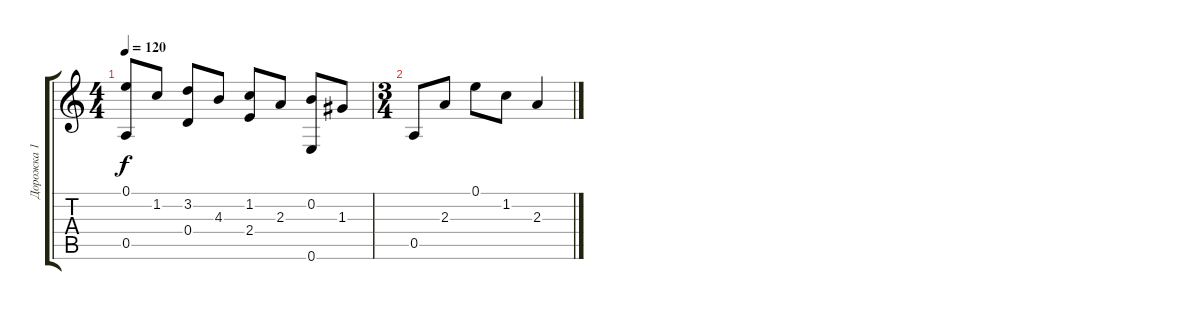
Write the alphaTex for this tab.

\track ("Дорожка 1" "Дорожка 1") {instrument acousticguitarnylon}
\staff {score tabs}
\tuning (E4 B3 G3 D3 A2 E2) {hide}
\ts (4 4)
\tempo 120
\clef g2
\ks c
(0.1 0.5).8{dy f} 1.2.8 (3.2 0.4).8 4.3.8 (1.2 2.4).8 2.3.8 (0.2 0.6).8 1.3.8 |
\ts (3 4)
0.5.8 2.3.8 0.1.8 1.2.8 2.3.4
